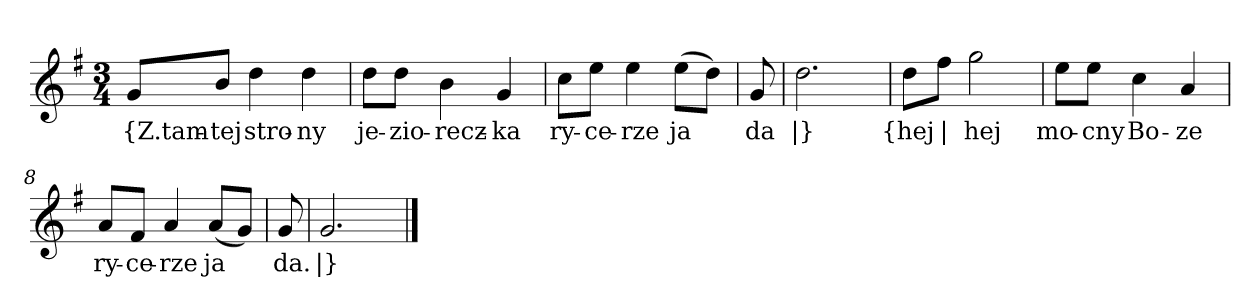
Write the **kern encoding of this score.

**kern	**text
*part1	*part1
*staff1	*staff1
*clefG2	*
*k[f#]	*
*G:	*
*M3/4	*
=	=
8g/L	{Z.tam-
8b/J	-tej
4dd	stro-
4dd	-ny
=2	=2
8dd\L	je-
8dd\J	-zio-
4b	-recz-
4g	-ka
=3	=3
8cc\L	ry-
8ee\J	-ce-
4ee	-rze
(8ee\L	ja
8dd\J)	--
=4y	=4y
8g	-da
=5	=5
2.dd	|}
=6y	=6y
8dd\L	{hej
8ff#\J	|
2gg	hej
=7	=7
8ee\L	mo-
8ee\J	-cny
4cc	Bo-
4a	-ze
=8	=8
8a/L	ry-
8f#/J	-ce-
4a	-rze
(8a/L	ja
8g/J)	--
=9y	=9y
8g	-da.
=10	=10
2.g	|}
==	==
*-	*-
